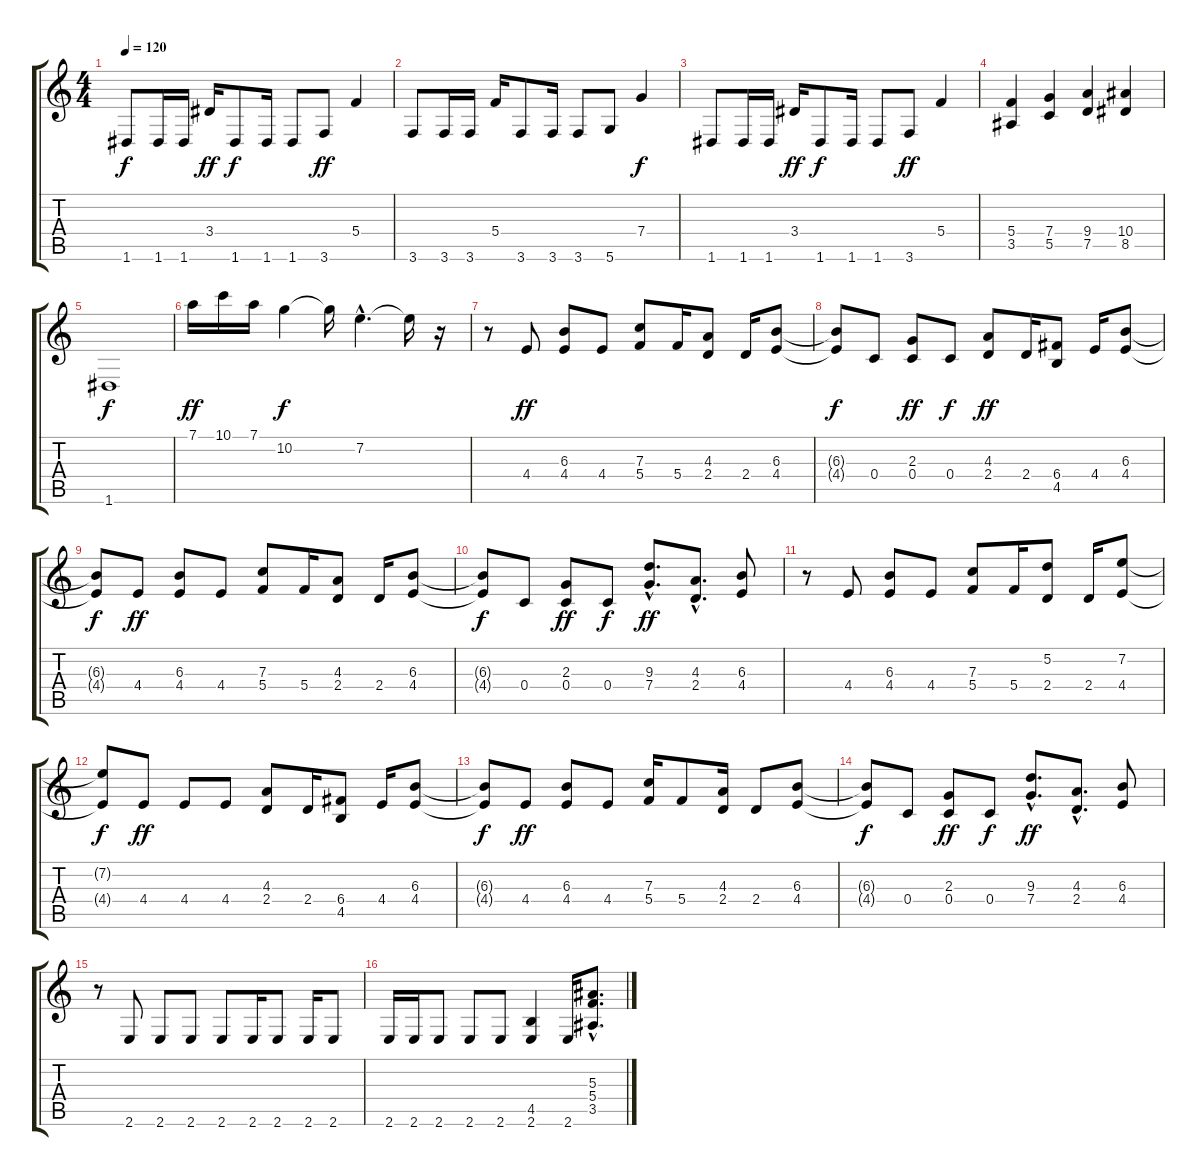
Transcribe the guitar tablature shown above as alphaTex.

\track "" {instrument overdrivenguitar}
\staff {score tabs}
\tuning (D4 A3 F3 C3 G2 D2) {hide}
\ts (4 4)
\tempo 120
\clef g2
\ks c
1.6.8{dy f} 1.6.16 1.6.16 3.4.16{dy ff} 1.6.8{dy f} 1.6.16 1.6.8 3.6.8{dy ff} 5.4.4 |
3.6.8 3.6.16 3.6.16 5.4.16 3.6.8 3.6.16 3.6.8 5.6.8 7.4.4{dy f} |
1.6.8 1.6.16 1.6.16 3.4.16{dy ff} 1.6.8{dy f} 1.6.16 1.6.8 3.6.8{dy ff} 5.4.4 |
(5.4 3.5).4 (7.4 5.5).4 (9.4 7.5).4 (10.4 8.5).4 |
1.6.1{dy f} |
7.1.16{dy ff} 10.1.16 7.1.16 10.2.4{dy f} 10.2{t}.16 7.2{hac}.4{d} 7.2{t}.16 r.16 |
r.8 4.4.8{dy ff} (6.3 4.4).8 4.4.8 (7.3 5.4).8 5.4.16 (4.3 2.4).8 2.4.16 (6.3 4.4).8 |
(6.3{t} 4.4{t}).8{dy f} 0.4.8 (2.3 0.4).8{dy ff} 0.4.8{dy f} (4.3 2.4).8{dy ff} 2.4.16 (6.4 4.5).8 4.4.16 (6.3 4.4).8 |
(6.3{t} 4.4{t}).8{dy f} 4.4.8{dy ff} (6.3 4.4).8 4.4.8 (7.3 5.4).8 5.4.16 (4.3 2.4).8 2.4.16 (6.3 4.4).8 |
(6.3{t} 4.4{t}).8{dy f} 0.4.8 (2.3 0.4).8{dy ff} 0.4.8{dy f} (9.3{hac} 7.4{hac}).8{d dy ff} (4.3{hac} 2.4{hac}).8{d} (6.3 4.4).8 |
r.8 4.4.8 (6.3 4.4).8 4.4.8 (7.3 5.4).8 5.4.16 (5.2 2.4).8 2.4.16 (7.2 4.4).8 |
(7.2{t} 4.4{t}).8{dy f} 4.4.8{dy ff} 4.4.8 4.4.8 (4.3 2.4).8 2.4.16 (6.4 4.5).8 4.4.16 (6.3 4.4).8 |
(6.3{t} 4.4{t}).8{dy f} 4.4.8{dy ff} (6.3 4.4).8 4.4.8 (7.3 5.4).16 5.4.8 (4.3 2.4).16 2.4.8 (6.3 4.4).8 |
(6.3{t} 4.4{t}).8{dy f} 0.4.8 (2.3 0.4).8{dy ff} 0.4.8{dy f} (9.3{hac} 7.4{hac}).8{d dy ff} (4.3{hac} 2.4{hac}).8{d} (6.3 4.4).8 |
r.8 2.6.8 2.6.8 2.6.8 2.6.8 2.6.16 2.6.8 2.6.16 2.6.8 |
2.6.16 2.6.16 2.6.8 2.6.8 2.6.8 (4.5 2.6).4 2.6.16 (5.3{hac} 5.4{hac} 3.5{hac}).8{d}
